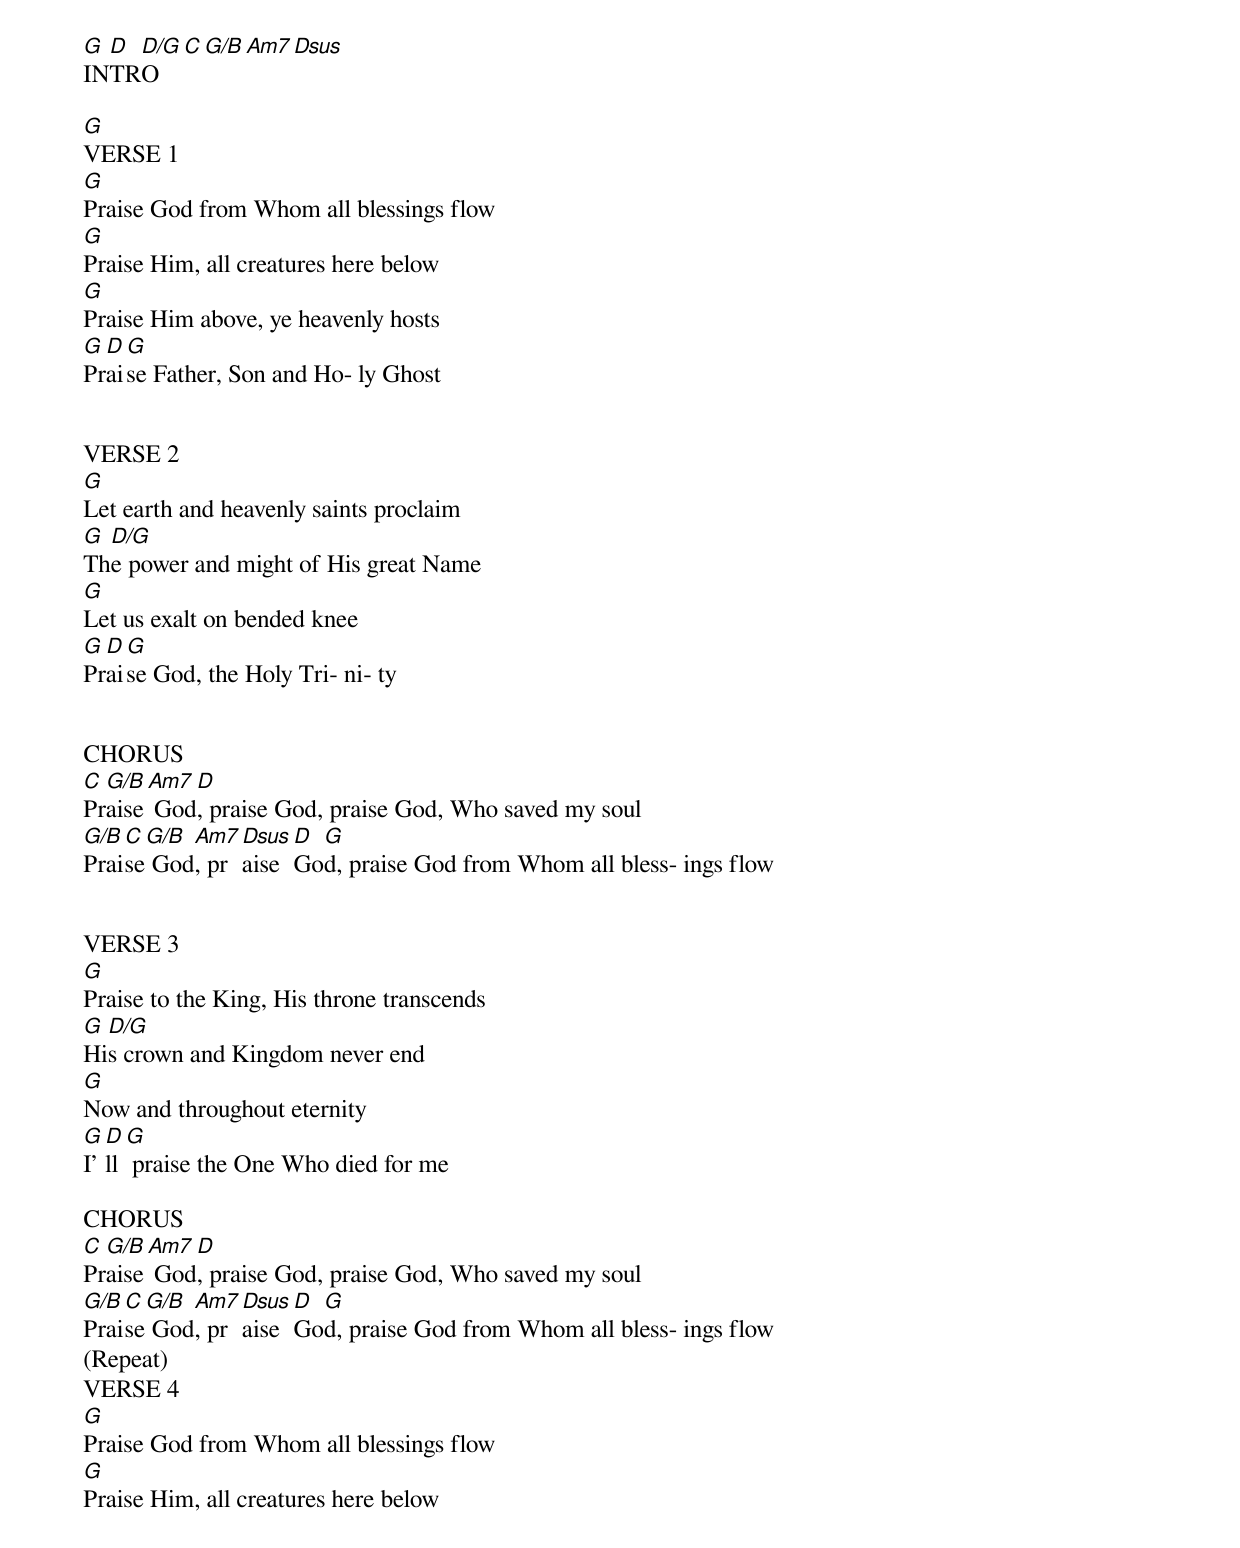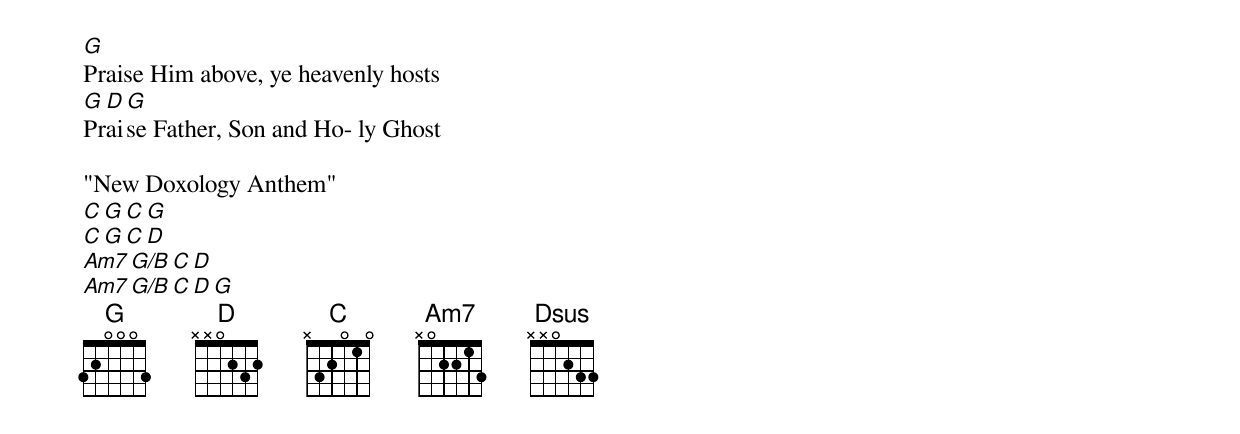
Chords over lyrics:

G D D/G C G/B Am7 Dsus
INTRO

G
VERSE 1
G
Praise God from Whom all blessings flow
G
Praise Him, all creatures here below
G
Praise Him above, ye heavenly hosts
G D G
Praise Father, Son and Ho- ly Ghost


VERSE 2
G
Let earth and heavenly saints proclaim
G D/G
The power and might of His great Name
G
Let us exalt on bended knee
G D G
Praise God, the Holy Tri- ni- ty


CHORUS
C G/B Am7 D
Praise God, praise God, praise God, Who saved my soul
G/B C G/B Am7 Dsus D G
Praise God, praise God, praise God from Whom all bless- ings flow


VERSE 3
G
Praise to the King, His throne transcends
G D/G
His crown and Kingdom never end
G
Now and throughout eternity
G D G
I'll praise the One Who died for me

CHORUS
C G/B Am7 D
Praise God, praise God, praise God, Who saved my soul
G/B C G/B Am7 Dsus D G
Praise God, praise God, praise God from Whom all bless- ings flow
(Repeat)
VERSE 4
G
Praise God from Whom all blessings flow
G
Praise Him, all creatures here below
G
Praise Him above, ye heavenly hosts
G D G
Praise Father, Son and Ho- ly Ghost

"New Doxology Anthem"
C G C G
C G C D
Am7 G/B C D
Am7 G/B C D G
